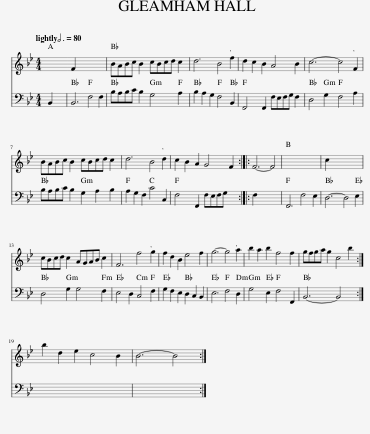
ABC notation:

X:1
%%score 1 2
L:1/8
Q:3/4=80
M:4/4
I:linebreak $
K:Bb
V:1 treble
V:2 bass
V:1
 x8 | F2 x10 | BABc B2 cBcd c2 | d6 B4 f2 | d2 c2 B2 A4 B2 | %5
 c6- c4 F2 |$ BABc B2 cBcd c2 | d6 B4 d2 | c2 B2 A2 G4 F2 :: F6- F4 | %10
 x12 | c2 x10 |$ cBcd c2 AGAB c2 | F6 f4 g2 | f2 d2 B2 e4 f2 | %15
 g6- g4 a2 | b2 a2 b2 f4 f2 | gfga g2 c4 b2 :|$ b2 d2 e2 c4 B2 | B6- B4 :| %20
V:2
 B,,2 x6 | B,,6 F,4 F,2 | B,A,B,C B,2 G,4 A,2 | B,2 A,2 G,2 F,4 B,,2 | F,,4 F,,2 F,E,F,G, F,2 | %5
 D,4 G,2 F,4 A,2 |$ B,A,B,C B,2 G,2 A,2 B,2 | A,2 G,2 F,2 C4 C,2 | F,4 F,,2 F,E,F,G, x2 :: F,2 x8 | %10
 F,,6 F,4 E,2 | D,6- D,4 E,2 |$ D,4 G,2 G,4 F,2 | E,4 D,2 C,4 F,2 | G,2 F,2 E,2 D,2 C,2 B,,2 | %15
 E,6 F,4 D,2 | G,4 E,2 F,4 F,,2 | B,,6- B,,4 x2 :|$ x12 | x10 :| %20
